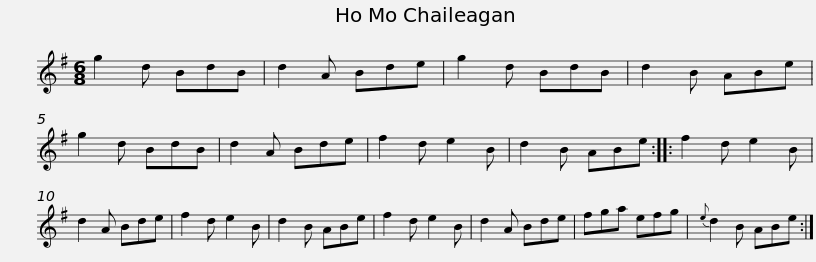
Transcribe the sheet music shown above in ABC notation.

X:1
L:1/8
M:6/8
I:linebreak $
K:Emin
V:1 treble
V:1
 g2 d BdB | d2 A Bde | g2 d BdB | d2 B ABe | g2 d BdB | %5
 d2 A Bde | f2 d e2 B | d2 B ABe ::$ f2 d e2 B | d2 A Bde | %10
 f2 d e2 B | d2 B ABe | f2 d e2 B | d2 A Bde | fga efg | %15
{e} d2 B ABe :| %16
